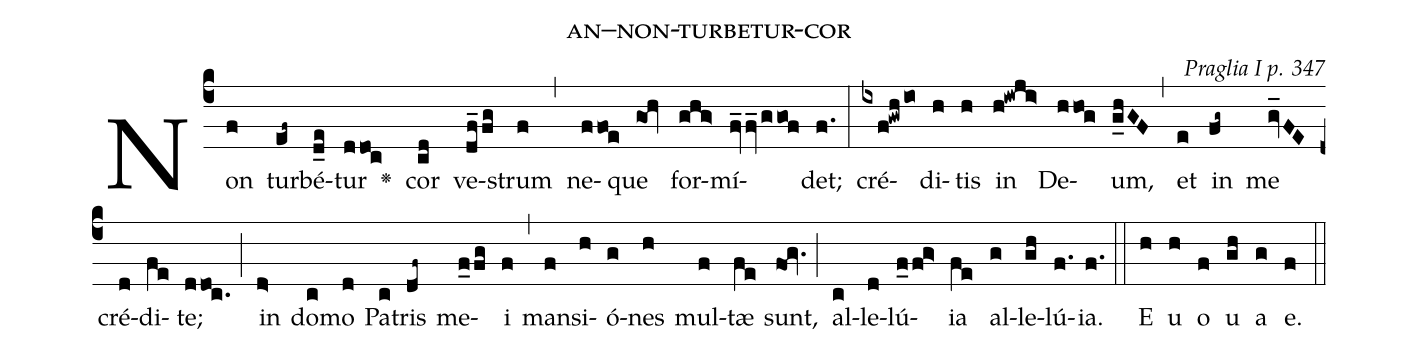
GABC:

name: an--non-turbetur-cor ;
commentary: Praglia I p. 347;
%%
(c4)Non(f) tur(ef~)bé(d_e)tur(ddoc) <v>\greheightstar</v>() cor(cd) ve(df_fg)strum(f) (,) ne(ffoe)que(gOh) for(ghg>)mí(fv_fv_ggof)det;(f.) (:) cré(ixf!gwh/io)di(h)tis(h) in(h!iwji>) De(hhog)um,(g_hGF) (,) et(e) in(fg~) me(gv_FE) cré(d)di(fe)te;(ddoc.) (;) in(d>) do(c)mo(d) Pa(c)tris(df~) me(f_0fg)i(f) (,) man(f)si(h)ó(g)nes(h) mul(f)tæ(fe) sunt,(fOg.) (;) al(c)le(d)lú(f_0fg>)ia(fe) al(g)le(gh)lú(f.)ia.(f.) (::)
E(h) u(h) o(f) u(gh) a(g) e.(f) (::)
